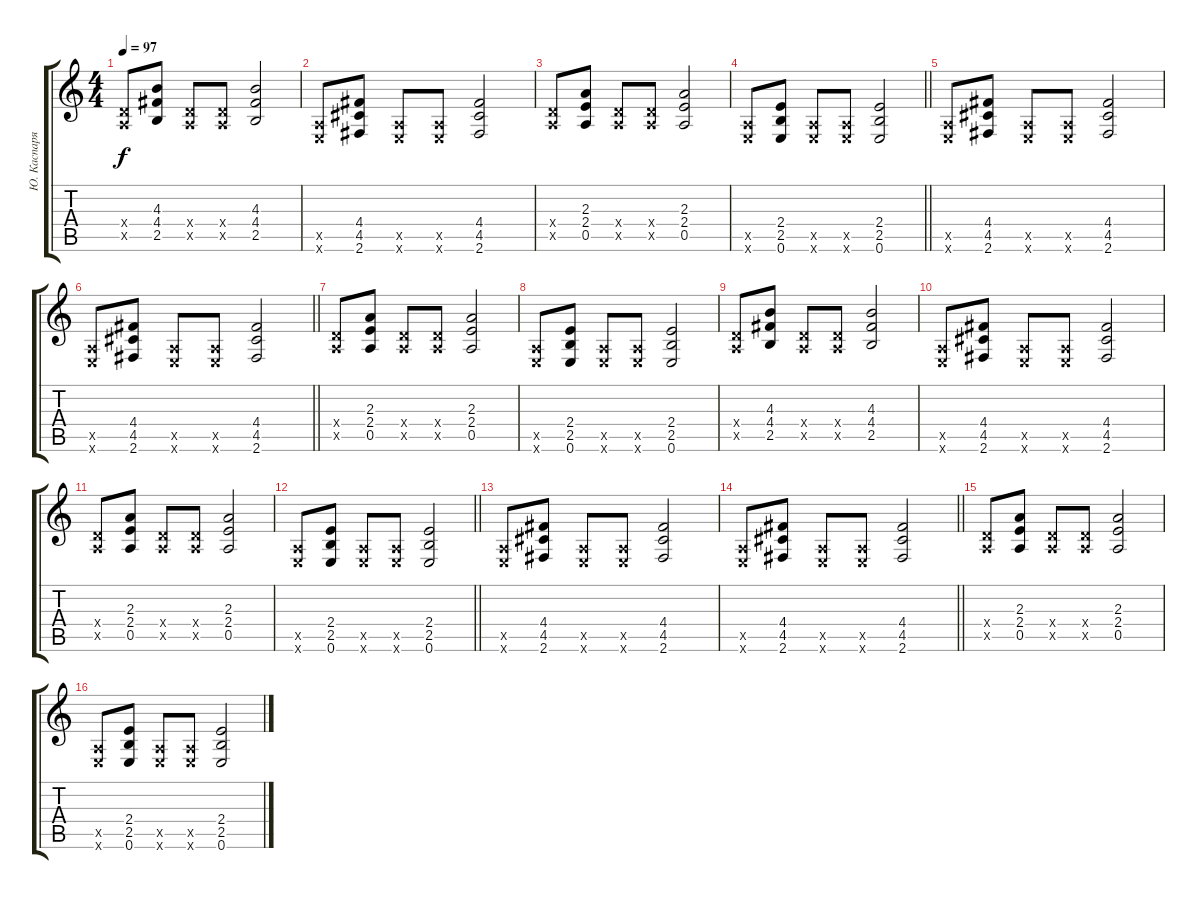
\track ("Ю. Каспарян (доп. гитара)" "Ю. Каспаря") {instrument distortionguitar}
\staff {score tabs}
\tuning (E4 B3 G3 D3 A2 E2) {hide}
\ts (4 4)
\tempo 97
\clef g2
\ks c
(0.4{x} 0.5{x}).8{dy f} (4.3 4.4 2.5).8 (0.4{x} 0.5{x}).8 (0.4{x} 0.5{x}).8 (4.3 4.4 2.5).2 |
(0.5{x} 0.6{x}).8 (4.4 4.5 2.6).8 (0.5{x} 0.6{x}).8 (0.5{x} 0.6{x}).8 (4.4 4.5 2.6).2 |
(0.4{x} 0.5{x}).8 (2.3 2.4 0.5).8 (0.4{x} 0.5{x}).8 (0.4{x} 0.5{x}).8 (2.3 2.4 0.5).2 |
\barLineRight lightlight
(0.5{x} 0.6{x}).8 (2.4 2.5 0.6).8 (0.5{x} 0.6{x}).8 (0.5{x} 0.6{x}).8 (2.4 2.5 0.6).2 |
(0.5{x} 0.6{x}).8 (4.4 4.5 2.6).8 (0.5{x} 0.6{x}).8 (0.5{x} 0.6{x}).8 (4.4 4.5 2.6).2 |
\barLineRight lightlight
(0.5{x} 0.6{x}).8 (4.4 4.5 2.6).8 (0.5{x} 0.6{x}).8 (0.5{x} 0.6{x}).8 (4.4 4.5 2.6).2 |
(0.4{x} 0.5{x}).8 (2.3 2.4 0.5).8 (0.4{x} 0.5{x}).8 (0.4{x} 0.5{x}).8 (2.3 2.4 0.5).2 |
(0.5{x} 0.6{x}).8 (2.4 2.5 0.6).8 (0.5{x} 0.6{x}).8 (0.5{x} 0.6{x}).8 (2.4 2.5 0.6).2 |
(0.4{x} 0.5{x}).8 (4.3 4.4 2.5).8 (0.4{x} 0.5{x}).8 (0.4{x} 0.5{x}).8 (4.3 4.4 2.5).2 |
(0.5{x} 0.6{x}).8 (4.4 4.5 2.6).8 (0.5{x} 0.6{x}).8 (0.5{x} 0.6{x}).8 (4.4 4.5 2.6).2 |
(0.4{x} 0.5{x}).8 (2.3 2.4 0.5).8 (0.4{x} 0.5{x}).8 (0.4{x} 0.5{x}).8 (2.3 2.4 0.5).2 |
\barLineRight lightlight
(0.5{x} 0.6{x}).8 (2.4 2.5 0.6).8 (0.5{x} 0.6{x}).8 (0.5{x} 0.6{x}).8 (2.4 2.5 0.6).2 |
(0.5{x} 0.6{x}).8 (4.4 4.5 2.6).8 (0.5{x} 0.6{x}).8 (0.5{x} 0.6{x}).8 (4.4 4.5 2.6).2 |
\barLineRight lightlight
(0.5{x} 0.6{x}).8 (4.4 4.5 2.6).8 (0.5{x} 0.6{x}).8 (0.5{x} 0.6{x}).8 (4.4 4.5 2.6).2 |
(0.4{x} 0.5{x}).8 (2.3 2.4 0.5).8 (0.4{x} 0.5{x}).8 (0.4{x} 0.5{x}).8 (2.3 2.4 0.5).2 |
(0.5{x} 0.6{x}).8 (2.4 2.5 0.6).8 (0.5{x} 0.6{x}).8 (0.5{x} 0.6{x}).8 (2.4 2.5 0.6).2
